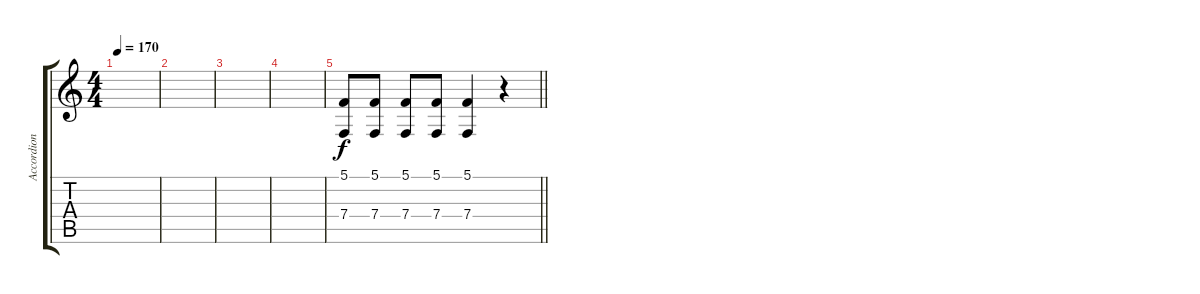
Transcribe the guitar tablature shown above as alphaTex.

\track ("Accordion" "Accordion") {instrument accordion}
\staff {score tabs}
\tuning (C4 G3 Eb3 Bb2 F2 C2) {hide}
\ts (4 4)
\tempo 170
\clef g2
\ks c
|
|
|
|
\barLineRight lightlight
(5.1 7.4).8 (5.1 7.4).8 (5.1 7.4).8 (5.1 7.4).8 (5.1 7.4).4 r.4
